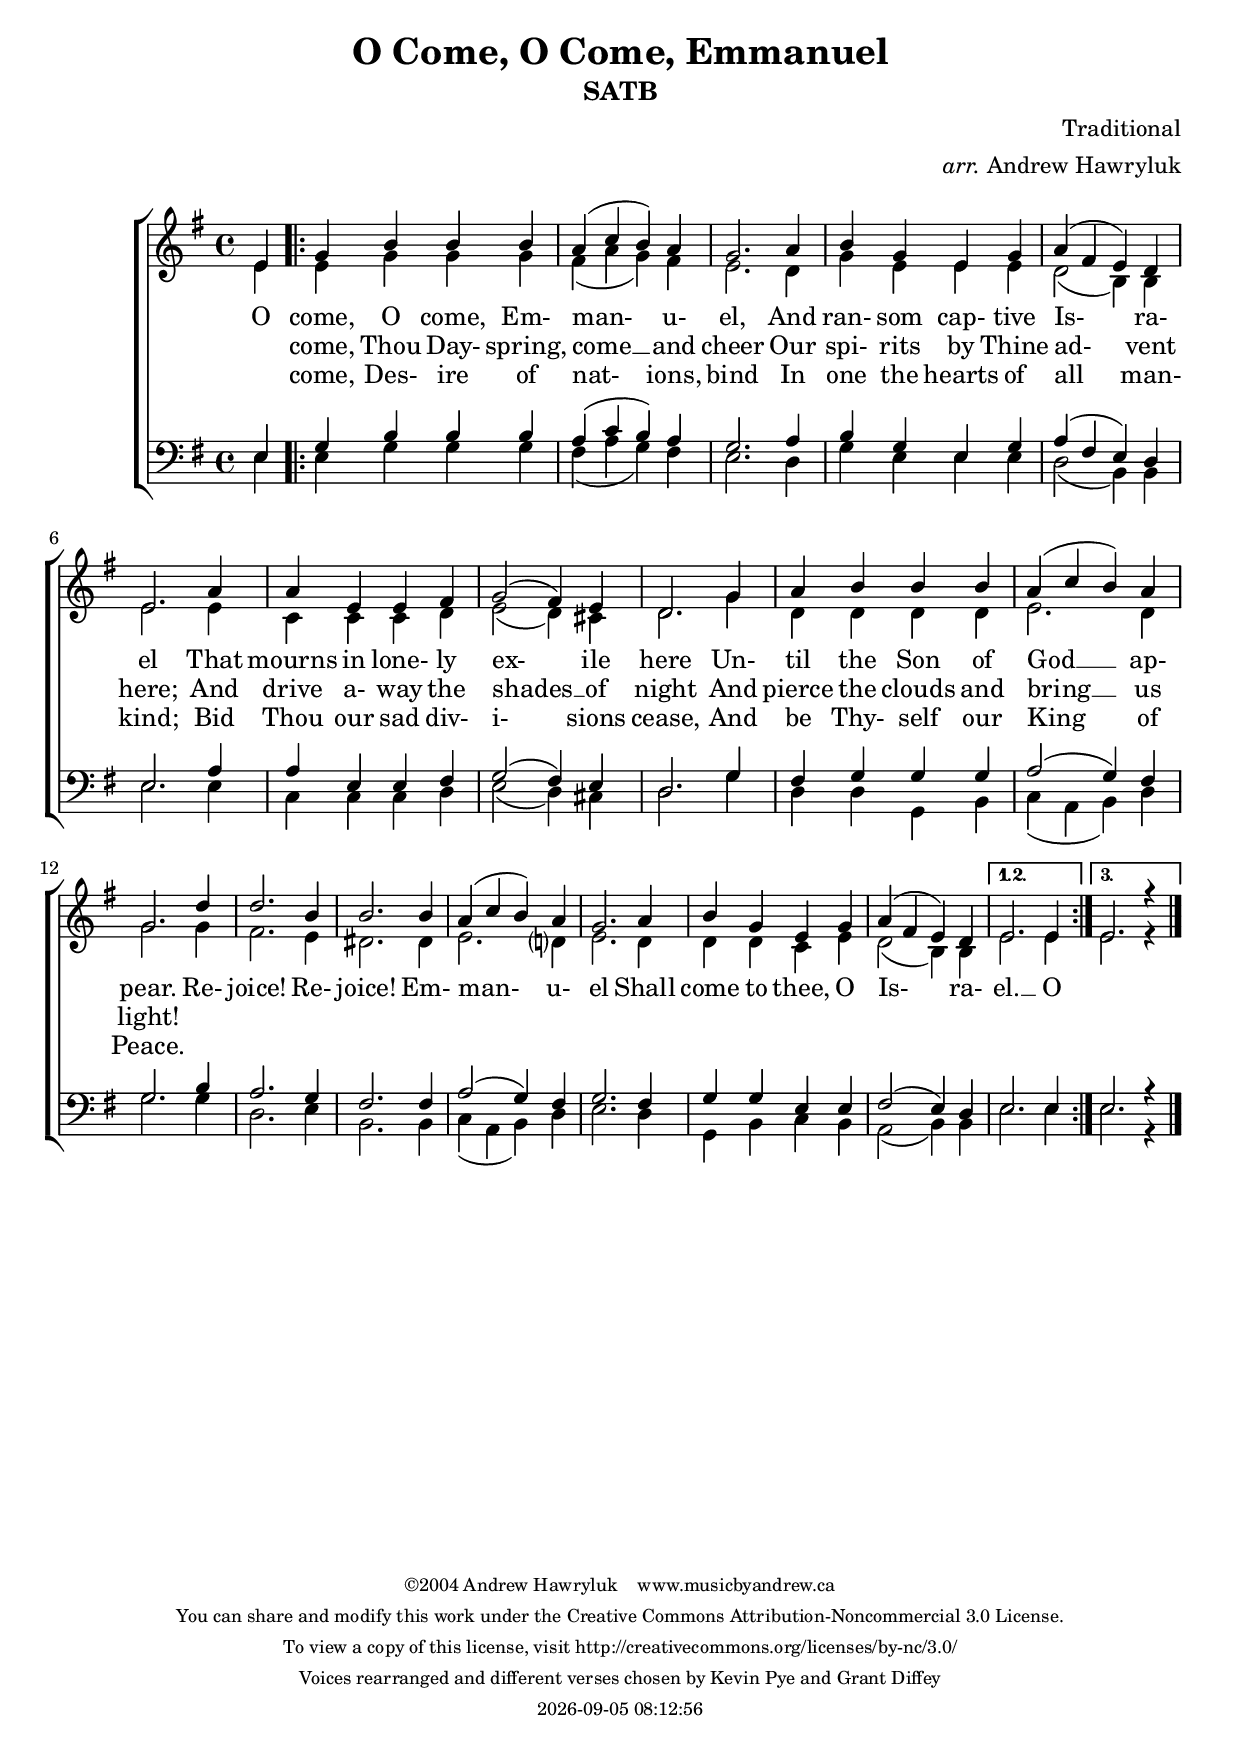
\version "2.14.0"

today = #(strftime "%Y-%m-%d %H:%M:%S" (localtime (current-time)))

     \header {
        title = "O Come, O Come, Emmanuel"
        subtitle = "SATB"
        composer = "Traditional"
        arranger = \markup {\italic {arr.} Andrew Hawryluk}
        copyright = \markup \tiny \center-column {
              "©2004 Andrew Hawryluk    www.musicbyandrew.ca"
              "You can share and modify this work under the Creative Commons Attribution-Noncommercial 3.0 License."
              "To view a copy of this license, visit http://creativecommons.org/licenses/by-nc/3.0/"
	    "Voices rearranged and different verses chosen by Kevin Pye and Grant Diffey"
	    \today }
     }
     
%!     \paper { #(set-paper-size "a4" 'landscape) }

     global = {
        \key e \minor
        \time 4/4
        \once \override Score.MetronomeMark #'transparent = ##t
        \tempo 4 = 105
     }
     
     sopranoMusic = \relative c' {
        \partial 4 e4
        \repeat volta 3 {
        g4 b b b a( c b) a g2.
        a4 b g e g a( fis e) d e2.
        a4 a e e fis g2( fis4) e d2.
        g4 a b b b a( c b) a g2.
        d'4 d2. b4 b2.
        b4 a( c b) a g2. a4 b g e g a( fis e) d}
        \alternative {{e2. e4} {e2. r4}}
%        \key g \minor \bar "||"
%        
%        bes4 d d d c( ees d) c bes2.
%        c4 d bes g bes c( a g) f g2.
%        c4 c g g a bes2( a4) g f2.
%        bes4 c d d d c( ees d) c bes2.
%        f'4 f2. d4 d2.
%        d4 c( ees d^\markup \italic{molto rit.}) c bes c d bes g2.
%        bes4 c2( d4) d d1
        \bar "|."
     }
     
     tenorMusic = \relative c {
        \partial 4 e4
        \repeat volta 3 {        
        g b b b a( c b) a g2.
        a4 b g e g a( fis e) d e2.
        a4 a e e fis g2( fis4) e d2.
        g4 fis g g g a2( g4) fis g2.
        b4 a2. g4 fis2.
        fis4 a2( g4) fis g2. fis4 g g e e fis2( e4) d}
        \alternative {{e2. e4} {e2. r4}}
%        \key g \minor \bar "||"
%        
%        bes4 bes bes bes a( c bes) a g2.
%        a4 bes bes g g g2. f4 g2.
%        g4 g g g g g2( f4) e f2.
%        bes4 a bes bes bes bes2. a4 f2.
%        d'4 c2. bes4 a2.
%        bes4 a( c bes) a g a bes bes bes2.
%        g4 a2( bes4) a b1
        \bar "|."
     }
     
     altoMusic = \relative c' {
        \partial 4 e4
        \repeat volta 3 {
        e g g g fis( a g) fis e2.
        d4 g e e e d2( b4) b e2.
        e4 c c c d e2( d4) cis d2.
        g4 d d d d e2. d4 g2.
        g4 fis2. e4 dis2.
        dis4 e2. d?4 e2. d4 d d c e d2( b4) b}
        \alternative {{e2. e4} {e2. r4}}
%        \key g \minor \bar "||"
%        
%        g4 g g g g2. g4 g2.
%        f4 f f ees d ees2( d4) d d2.
%        ees4 ees ees ees ees d2( c4) c f2.
%        f4 f f f f g2( f4) f d2.
%        bes'4 a2. g4 fis2.
%        g4 g2. fis4 g4 f f f ees2. ees4 ees( g2) fis4 g1
        \bar "|."
     }

     bassMusic = \relative c {
        \partial 4 e4
        \repeat volta 3 {
        e g g g fis( a g) fis e2.
        d4 g e e e d2( b4) b e2.
        e4 c c c d e2( d4) cis d2.
        g4 d d g, b c(a b) d g2.
        g4 d2. e4 b2.
        b4 c( a b) d e2. d4 g, b c b a2( b4) b}
        \alternative {{e2. e4} {e2. r4}}
%        \key g \minor \bar "||"
%        
%        g4 g d d ees( c d) ees d2.
%        c4 bes d ees d c2( d4) d g,2.
%        c4 c c ees ees d2( c4) c f2.
%        f4 f f bes, d ees( c f) f bes,2.
%        bes'4 f2. g4 d2.
%        d4 ees( c d) d d c bes d ees2. c4 c( ees d) d g,1
     }
     
     firstverse = \lyricmode {
        O come, O come, Em- man- u- el,
        And ran- som cap- tive Is- ra- el
        That mourns in lone- ly ex- ile here
        Un- til the Son of God __ ap- pear.
        Re- joice! Re- joice!
        Em- man- u- el
        Shall come to thee, O Is- ra- el. __
        O 
     }
     
%     secondverse = \lyricmode {
%        _ come, Thou Rod of Jes- se, free
%        Thine own from Sa- tan’s tyr- an- ny;
%        From depths of hell Thy peo- ple save,
%        And give them vic- t’ry o’er __ the grave.
%    }
     
     secondverse = \lyricmode {
       _ come, Thou Wis- dom from on high,
       Who ord'r- est all things might- i- ly;
       To us the path of know- ledge show,
       And teach us in her ways to go.
     }

     thirdverse = \lyricmode {
        _ come, Thou Day- spring, come __ and cheer
        Our spi- rits by Thine ad- vent here;
        And drive a- way the shades __ of night
        And pierce the clouds and bring __ us light!
      }

     fourthverse = \lyricmode {
       _ come, Des- ire of nat- ions, bind
       In one the hearts of all man- kind;
       Bid Thou our sad div- i- sions cease,
       And be Thy- self our King of Peace.
%       Re- joice! Re- joice!
%       Em- man- u- el
%       Shall come to thee, O Is- ra- el. __
     }

     Mfirstverse = \lyricmode {
        "O " "come, " "O " "come, " "Em" "man" "u" "el, "
        "/And " "ran" "som " "cap" "tive " "Is" "ra" "el "
        "/That " "mourns " "in " "lone" "ly " "ex" "ile " "here "
        "/Un" "til " "the " "Son " "of " "God " "ap" "pear. "
        "/Re" "joice! " "Re" "joice! "
        "/Em" "man" "u" "el "
        "/Shall " "come " "to " "thee, " "O " "Is" "ra" "el. "
	}
%Msecondverse = \lyricmode {
%        "\O " "come, " "Thou " "Rod " "of " "Jes" "se, " "free "
%        "/Thine " "own " "from " "Sa" "tan’s " "tyr" "an" "ny; "
%        "/From " "depths " "of " "hell " "Thy " "peo" "ple " "save, "
%        "/And " "give " "them " "vic" "t’ry " "o’er " "the " "grave. "
%        "/Re" "joice! " "Re" "joice! "
%        "/Em" "man" "u" "el "
%        "/Shall " "come " "to " "thee, " "O " "Is" "ra" "el. "
%}
     Msecondverse = \lyricmode {
       "/O " "come, " "Thou " "Wis" "dom " "from " "on " "high, "
       "/Who " "ord'r" "est " "all " "things " might i ly;
       "/To " "us " "the " "path " "of " know "ledge " show,
       "/And " "teach " "us " "in " "her " "ways " "to " go.
        "/Re" "joice! " "Re" "joice! "
        "/Em" "man" "u" "el "
        "/Shall " "come " "to " "thee, " "O " "Is" "ra" "el. "
     }

Mthirdverse = \lyricmode {
        "\O " "come, " "Thou " "Day" "spring, " "come " "and " "cheer "
        "/Our " "spi" "rits " "by " "Thine " "ad" "vent " "here; "
        "/And " "drive " "a" "way " "the " "shades " "of " "night "
        "/And " "pierce " "the " "clouds " "and " "bring " "us " "light! "
        "/Re" "joice! " "Re" "joice! "
        "/Em" "man" "u" "el " "is " "come " "to " "thee, "
        "/O " "Is" "ra" "el."
     }
Mfourthverse = \lyricmode {
       "/O " "come, " "Des" "ire " "of " "nat" "ions, " "bind "
  "/In " "one " "the " "hearts " "of " "all " "man" "kind; "
  "/Bid " "Thou " "our " "sad " "div" "i" "sions " "cease, "
  "/And " "be " "Thy" "self " "our " "King " "of " "Peace. "
        "/Re" "joice! " "Re" "joice! "
        "/Em" "man" "u" "el " "is " "come " "to " "thee, "
        "/O " "Is" "ra" "el."
     }

     \score {
        \new ChoirStaff <<
           \new Staff = women <<
              \clef "treble"
              \new Voice =
                "soprano" { \voiceOne << \global \sopranoMusic >> }
              \new Voice =
                "alto" { \voiceTwo << \global \altoMusic >> }
           >>
           
           \lyricsto "soprano" \new Lyrics { \firstverse }
           \lyricsto "soprano" \new Lyrics \thirdverse
           \lyricsto "soprano" \new Lyrics \fourthverse
           
           \new Staff = men <<
              \clef bass
              \new Voice =
                "tenor" { \voiceOne <<\global \tenorMusic >> }
              \new Voice =
                "bass" { \voiceTwo <<\global \bassMusic >> }
           >>
           
        >>
     
        \layout {
           \context {
              \Score
              \override BarNumber #'padding = #2
           }
        }
     }
     \score {
         <<
           \new Staff = sopranos <<
              \set Staff.midiInstrument = "flute"
              \new Voice =
                "Msoprano" { \voiceOne << \global \unfoldRepeats \sopranoMusic >> }
           >>
           \new Staff = altos <<
              \set Staff.midiInstrument = "clarinet"
              \new Voice =
                "Malto" { \voiceTwo << \global \unfoldRepeats \altoMusic >> }
           >>
           
           \lyricsto "Msoprano" \new Lyrics { \Mfirstverse
%					      \Msecondverse
					      \Mthirdverse
					      \Mfourthverse
					      }
           % \lyricsto "soprano" \new Lyrics \secondverse
           
           \new Staff = tenors <<
              \set Staff.midiInstrument = "oboe"
              \new Voice =
                "Mtenor" { \voiceOne <<\global \unfoldRepeats \tenorMusic >> }
           >>
           \new Staff = basses <<
              \set Staff.midiInstrument = "bassoon"
              \new Voice =
                "Mbass" { \voiceTwo <<\global \unfoldRepeats \bassMusic >> }
           >>
         >>

        \midi {}
     }
